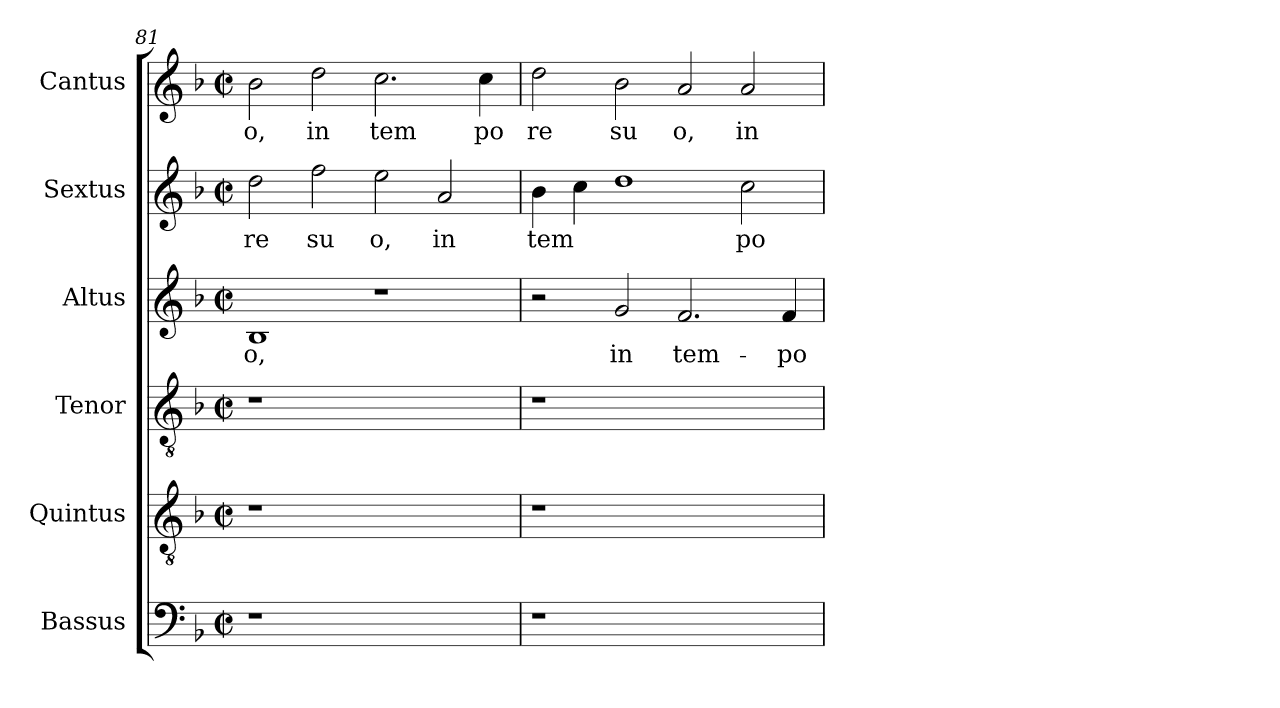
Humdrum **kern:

**kern	**kern	**kern	**kern	**text	**kern	**text	**kern	**text
*part6	*part5	*part4	*part3	*part3	*part2	*part2	*part1	*part1
*staff6	*staff5	*staff4	*staff3	*staff3	*staff2	*staff2	*staff1	*staff1
*I"Bassus	*I"Quintus	*I"Tenor	*I"Altus	*	*I"Sextus	*	*I"Cantus	*
*I'B	*I'Q	*I'T	*I'A	*	*I'S	*	*I'C	*
*clefF4	*clefGv2	*clefGv2	*clefG2	*	*clefG2	*	*clefG2	*
*k[b-]	*k[b-]	*k[b-]	*k[b-]	*	*k[b-]	*	*k[b-]	*
*F:	*F:	*F:	*F:	*	*F:	*	*F:	*
*M2/2	*M2/2	*M2/2	*M2/2	*	*M2/2	*	*M2/2	*
*met(c|)	*met(c|)	*met(c|)	*met(c|)	*	*met(c|)	*	*met(c|)	*
=81	=81	=81	=81	=81	=81	=81	=81	=81
!	!	!	!	!LO:LY:b:cj	!	!LO:LY:b:cj	!	!LO:LY:b:cj
1r	1r	1r	1B-	-o,	2dd\	re	2b-\	o,
!	!	!	!	!	!	!LO:LY:b:cj	!	!LO:LY:b:cj
.	.	.	.	.	2ff\	su	2dd\	in
!	!	!	!	!	!	!LO:LY:b:cj	!	!LO:LY:b:cj
1ryy	1ryy	1ryy	1r	.	2ee\	o,	2.cc\	tem
!	!	!	!	!	!	!LO:LY:b:cj	!	!
.	.	.	.	.	2a/	in	.	.
!	!	!	!	!	!	!	!	!LO:LY:b:cj
.	.	.	.	.	.	.	4cc\	po
=82	=82	=82	=82	=82	=82	=82	=82	=82
!	!	!	!	!	!	!LO:LY:b:cj	!	!LO:LY:b:cj
1r	1r	1r	2r	.	4b-\	tem	2dd\	re
!	!	!	!	!	!	!LO:LY:b:cj	!	!
.	.	.	.	.	4cc\	.	.	.
!	!	!	!	!LO:LY:b:cj	!	!LO:LY:b:cj	!	!LO:LY:b:cj
.	.	.	2g/	in	1dd	.	2b-\	su
!	!	!	!	!LO:LY:b:cj	!	!	!	!LO:LY:b:cj
1ryy	1ryy	1ryy	2.f/	tem-	.	.	2a/	o,
!	!	!	!	!	!	!LO:LY:b:cj	!	!LO:LY:b:cj
.	.	.	.	.	2cc\	po	2a/	in
!	!	!	!	!LO:LY:b:cj	!	!	!	!
.	.	.	4f/	-po-	.	.	.	.
=	=	=	=	=	=	=	=	=
*-	*-	*-	*-	*-	*-	*-	*-	*-
